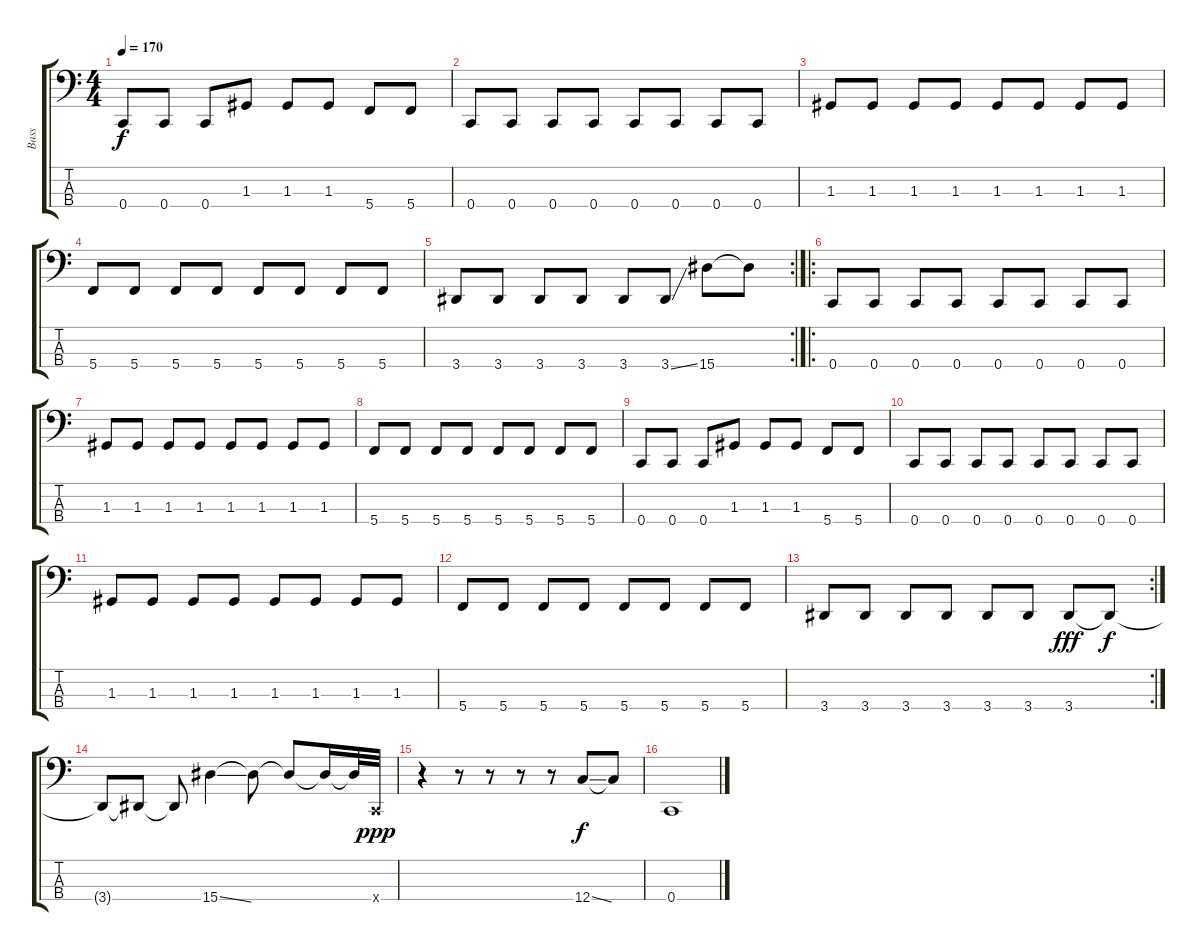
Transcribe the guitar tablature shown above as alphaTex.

\track ("Bass" "Bass") {instrument electricbasspick}
\staff {score tabs}
\tuning (F2 C2 G1 C1) {hide}
\ts (4 4)
\tempo 170
\clef f4
\ks c
0.4.8{dy f} 0.4.8 0.4.8 1.3.8 1.3.8 1.3.8 5.4.8 5.4.8 |
0.4.8 0.4.8 0.4.8 0.4.8 0.4.8 0.4.8 0.4.8 0.4.8 |
1.3.8 1.3.8 1.3.8 1.3.8 1.3.8 1.3.8 1.3.8 1.3.8 |
5.4.8 5.4.8 5.4.8 5.4.8 5.4.8 5.4.8 5.4.8 5.4.8 |
\rc 2
3.4.8 3.4.8 3.4.8 3.4.8 3.4.8 3.4{ss}.8 15.4.8 15.4{t}.8 |
\ro
0.4.8 0.4.8 0.4.8 0.4.8 0.4.8 0.4.8 0.4.8 0.4.8 |
1.3.8 1.3.8 1.3.8 1.3.8 1.3.8 1.3.8 1.3.8 1.3.8 |
5.4.8 5.4.8 5.4.8 5.4.8 5.4.8 5.4.8 5.4.8 5.4.8 |
0.4.8 0.4.8 0.4.8 1.3.8 1.3.8 1.3.8 5.4.8 5.4.8 |
0.4.8 0.4.8 0.4.8 0.4.8 0.4.8 0.4.8 0.4.8 0.4.8 |
1.3.8 1.3.8 1.3.8 1.3.8 1.3.8 1.3.8 1.3.8 1.3.8 |
5.4.8 5.4.8 5.4.8 5.4.8 5.4.8 5.4.8 5.4.8 5.4.8 |
\rc 2
3.4.8 3.4.8 3.4.8 3.4.8 3.4.8 3.4.8 3.4.8{dy fff} 3.4{t}.8{dy f} |
3.4{t}.8 3.4{t}.8 3.4{t}.8 15.4{ss}.4 15.4{t}.8 15.4{t}.8 15.4{t}.16 15.4{t}.32 0.4{x}.32{dy ppp} |
r.4 r.8 r.8 r.8 r.8 12.4{ss}.8{dy f} 12.4{t}.8 |
0.4.1
